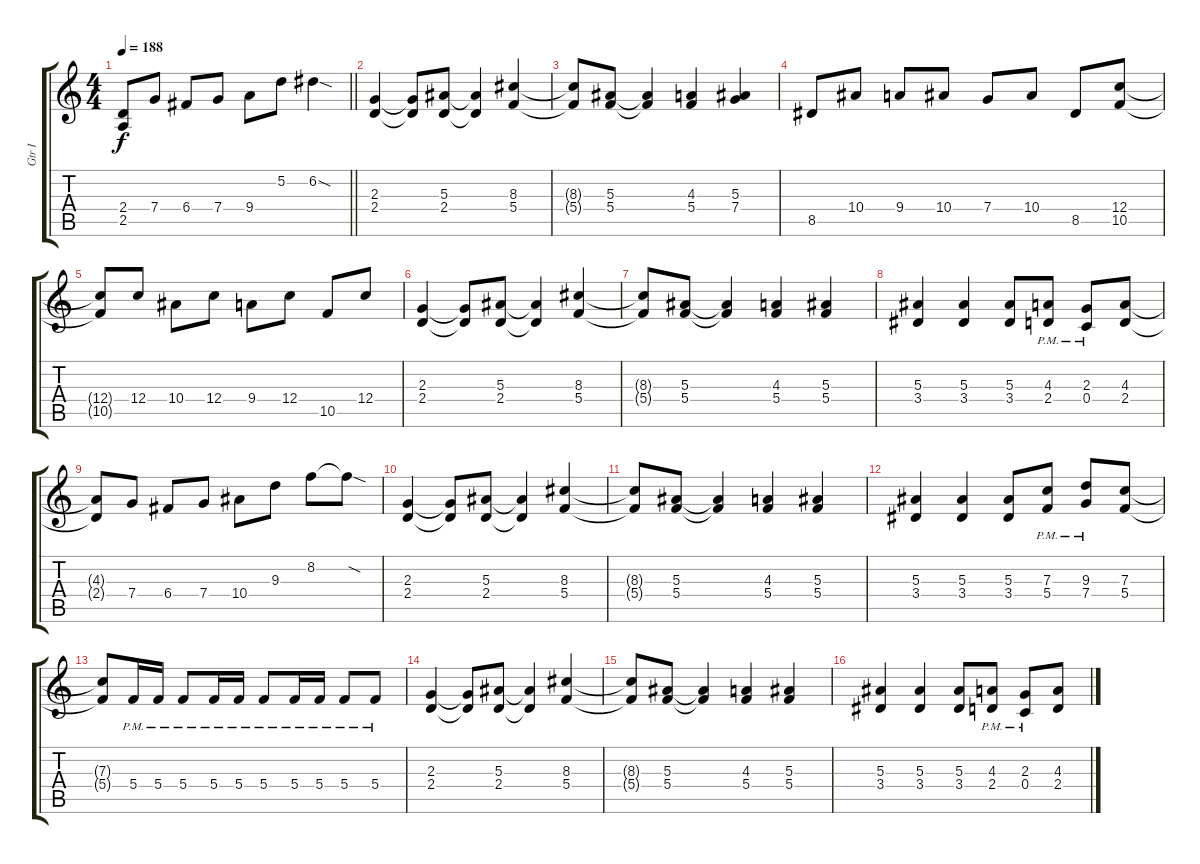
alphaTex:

\track ("Gtr I" "Gtr I") {instrument distortionguitar}
\staff {score tabs}
\tuning (D4 A3 F3 C3 G2 D2) {hide}
\ts (4 4)
\tempo 188
\clef g2
\barLineRight lightlight
\ks c
(2.4{t} 2.5{t}).8{dy f} 7.4.8 6.4.8 7.4.8 9.4.8 5.2.8 6.2{sod}.4 |
(2.3 2.4).4 (2.3{t} 2.4{t}).8 (5.3 2.4).8 (5.3{t} 2.4{t}).4 (8.3 5.4).4 |
(8.3{t} 5.4{t}).8 (5.3 5.4).8 (5.3{t} 5.4{t}).4 (4.3 5.4).4 (5.3 7.4).4 |
8.5.8 10.4.8 9.4.8 10.4.8 7.4.8 10.4.8 8.5.8 (12.4 10.5).8 |
(12.4{t} 10.5{t}).8 12.4.8 10.4.8 12.4.8 9.4.8 12.4.8 10.5.8 12.4.8 |
(2.3 2.4).4 (2.3{t} 2.4{t}).8 (5.3 2.4).8 (5.3{t} 2.4{t}).4 (8.3 5.4).4 |
(8.3{t} 5.4{t}).8 (5.3 5.4).8 (5.3{t} 5.4{t}).4 (4.3 5.4).4 (5.3 5.4).4 |
(5.3 3.4).4 (5.3 3.4).4 (5.3 3.4).8 (4.3{pm} 2.4{pm}).8 (2.3{pm} 0.4{pm}).8 (4.3 2.4).8 |
(4.3{t} 2.4{t}).8 7.4.8 6.4.8 7.4.8 10.4.8 9.3.8 8.2.8 8.2{sod t}.8 |
(2.3 2.4).4 (2.3{t} 2.4{t}).8 (5.3 2.4).8 (5.3{t} 2.4{t}).4 (8.3 5.4).4 |
(8.3{t} 5.4{t}).8 (5.3 5.4).8 (5.3{t} 5.4{t}).4 (4.3 5.4).4 (5.3 5.4).4 |
(5.3 3.4).4 (5.3 3.4).4 (5.3 3.4).8 (7.3{pm} 5.4{pm}).8 (9.3{pm} 7.4{pm}).8 (7.3 5.4).8 |
(7.3{t} 5.4{t}).8 5.4{pm}.16 5.4{pm}.16 5.4{pm}.8 5.4{pm}.16 5.4{pm}.16 5.4{pm}.8 5.4{pm}.16 5.4{pm}.16 5.4{pm}.8 5.4{pm}.8 |
(2.3 2.4).4 (2.3{t} 2.4{t}).8 (5.3 2.4).8 (5.3{t} 2.4{t}).4 (8.3 5.4).4 |
(8.3{t} 5.4{t}).8 (5.3 5.4).8 (5.3{t} 5.4{t}).4 (4.3 5.4).4 (5.3 5.4).4 |
(5.3 3.4).4 (5.3 3.4).4 (5.3 3.4).8 (4.3{pm} 2.4{pm}).8 (2.3{pm} 0.4{pm}).8 (4.3 2.4).8
